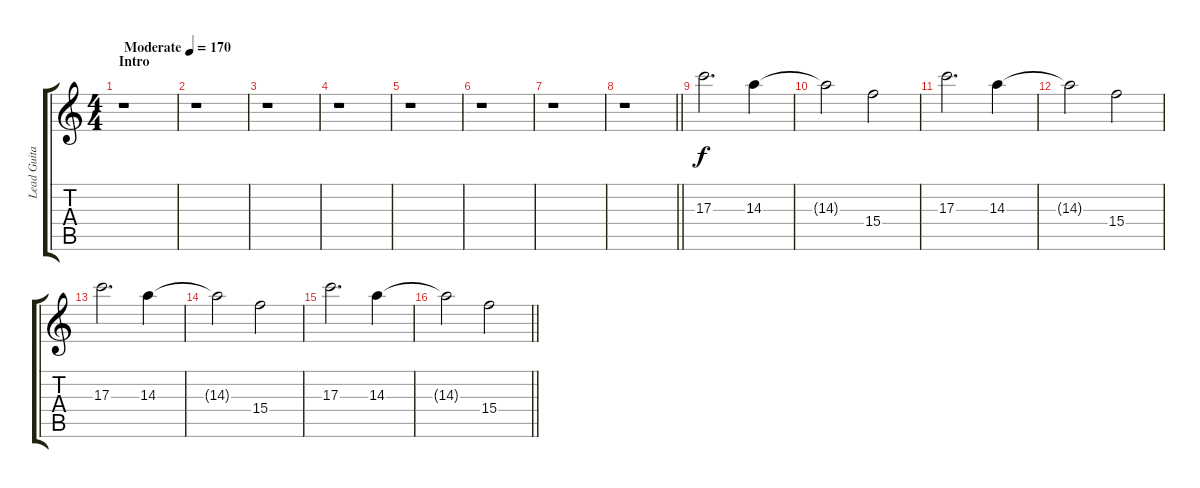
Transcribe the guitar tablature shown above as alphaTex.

\track ("Lead Guitar" "Lead Guita") {instrument distortionguitar}
\staff {score tabs}
\tuning (E4 B3 G3 D3 A2 E2) {hide}
\ts (4 4)
\section ("" "Intro")
\tempo (170 "Moderate")
\clef g2
\ks c
r.1{dy f instrument distortionguitar} |
r.1 |
r.1 |
r.1 |
r.1 |
r.1 |
r.1 |
\barLineRight lightlight
r.1 |
17.3.2{d} 14.3.4 |
14.3{t}.2 15.4.2 |
17.3.2{d} 14.3.4 |
14.3{t}.2 15.4.2 |
17.3.2{d} 14.3.4 |
14.3{t}.2 15.4.2 |
17.3.2{d} 14.3.4 |
\barLineRight lightlight
14.3{t}.2 15.4.2
